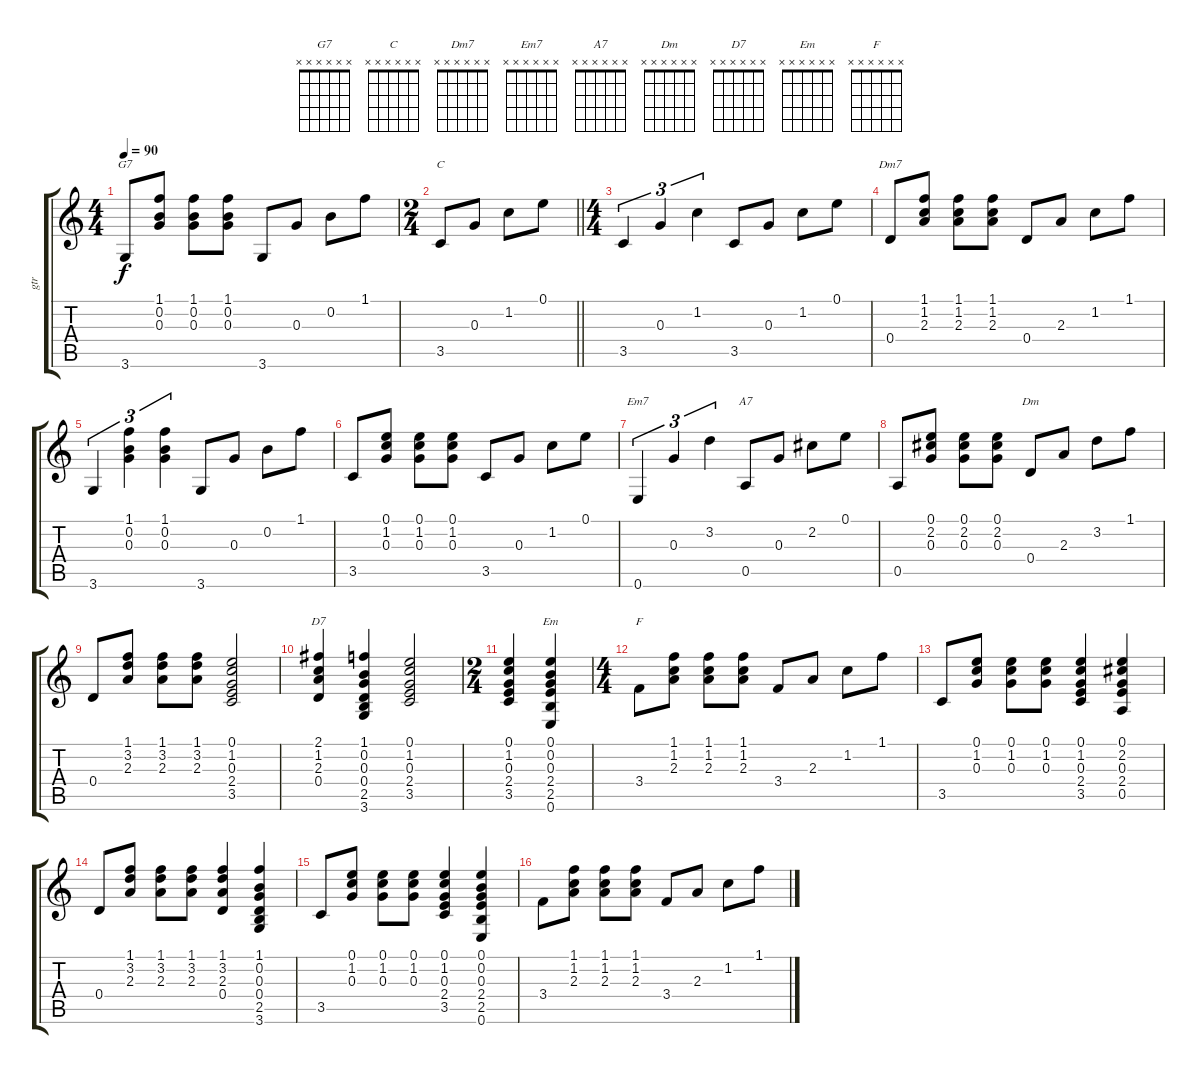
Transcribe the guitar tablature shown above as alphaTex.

\track ("gtr" "gtr") {instrument acousticguitarnylon}
\staff {score tabs}
\tuning (E4 B3 G3 D3 A2 E2) {hide}
\chord ("G7" x x x x x x)
\chord ("C" x x x x x x)
\chord ("Dm7" x x x x x x)
\chord ("Em7" x x x x x x)
\chord ("A7" x x x x x x)
\chord ("Dm" x x x x x x)
\chord ("D7" x x x x x x)
\chord ("Em" x x x x x x)
\chord ("F" x x x x x x)
\ts (4 4)
\tempo 90
\clef g2
\ks c
3.6.8{ch "G7" dy f} (1.1 0.2 0.3).8 (1.1 0.2 0.3).8 (1.1 0.2 0.3).8 3.6.8 0.3.8 0.2.8 1.1.8 |
\ts (2 4)
\barLineRight lightlight
3.5.8{ch "C"} 0.3.8 1.2.8 0.1.8 |
\ts (4 4)
3.5.4{tu (3 2)} 0.3.4{tu (3 2)} 1.2.4{tu (3 2)} 3.5.8 0.3.8 1.2.8 0.1.8 |
0.4.8{ch "Dm7"} (1.1 1.2 2.3).8 (1.1 1.2 2.3).8 (1.1 1.2 2.3).8 0.4.8 2.3.8 1.2.8 1.1.8 |
3.6.4{tu (3 2)} (1.1 0.2 0.3).4{tu (3 2)} (1.1 0.2 0.3).4{tu (3 2)} 3.6.8 0.3.8 0.2.8 1.1.8 |
3.5.8 (0.1 1.2 0.3).8 (0.1 1.2 0.3).8 (0.1 1.2 0.3).8 3.5.8 0.3.8 1.2.8 0.1.8 |
0.6.4{tu (3 2) ch "Em7"} 0.3.4{tu (3 2)} 3.2.4{tu (3 2)} 0.5.8{ch "A7"} 0.3.8 2.2.8 0.1.8 |
0.5.8 (0.1 2.2 0.3).8 (0.1 2.2 0.3).8 (0.1 2.2 0.3).8 0.4.8{ch "Dm"} 2.3.8 3.2.8 1.1.8 |
0.4.8 (1.1 3.2 2.3).8 (1.1 3.2 2.3).8 (1.1 3.2 2.3).8 (0.1 1.2 0.3 2.4 3.5).2 |
(2.1 1.2 2.3 0.4).4{ch "D7"} (1.1 0.2 0.3 0.4 2.5 3.6).4 (0.1 1.2 0.3 2.4 3.5).2 |
\ts (2 4)
(0.1 1.2 0.3 2.4 3.5).4 (0.1 0.2 0.3 2.4 2.5 0.6).4{ch "Em"} |
\ts (4 4)
3.4.8{ch "F"} (1.1 1.2 2.3).8 (1.1 1.2 2.3).8 (1.1 1.2 2.3).8 3.4.8 2.3.8 1.2.8 1.1.8 |
3.5.8 (0.1 1.2 0.3).8 (0.1 1.2 0.3).8 (0.1 1.2 0.3).8 (0.1 1.2 0.3 2.4 3.5).4 (0.1 2.2 0.3 2.4 0.5).4 |
0.4.8 (1.1 3.2 2.3).8 (1.1 3.2 2.3).8 (1.1 3.2 2.3).8 (1.1 3.2 2.3 0.4).4 (1.1 0.2 0.3 0.4 2.5 3.6).4 |
3.5.8 (0.1 1.2 0.3).8 (0.1 1.2 0.3).8 (0.1 1.2 0.3).8 (0.1 1.2 0.3 2.4 3.5).4 (0.1 0.2 0.3 2.4 2.5 0.6).4 |
3.4.8 (1.1 1.2 2.3).8 (1.1 1.2 2.3).8 (1.1 1.2 2.3).8 3.4.8 2.3.8 1.2.8 1.1.8
